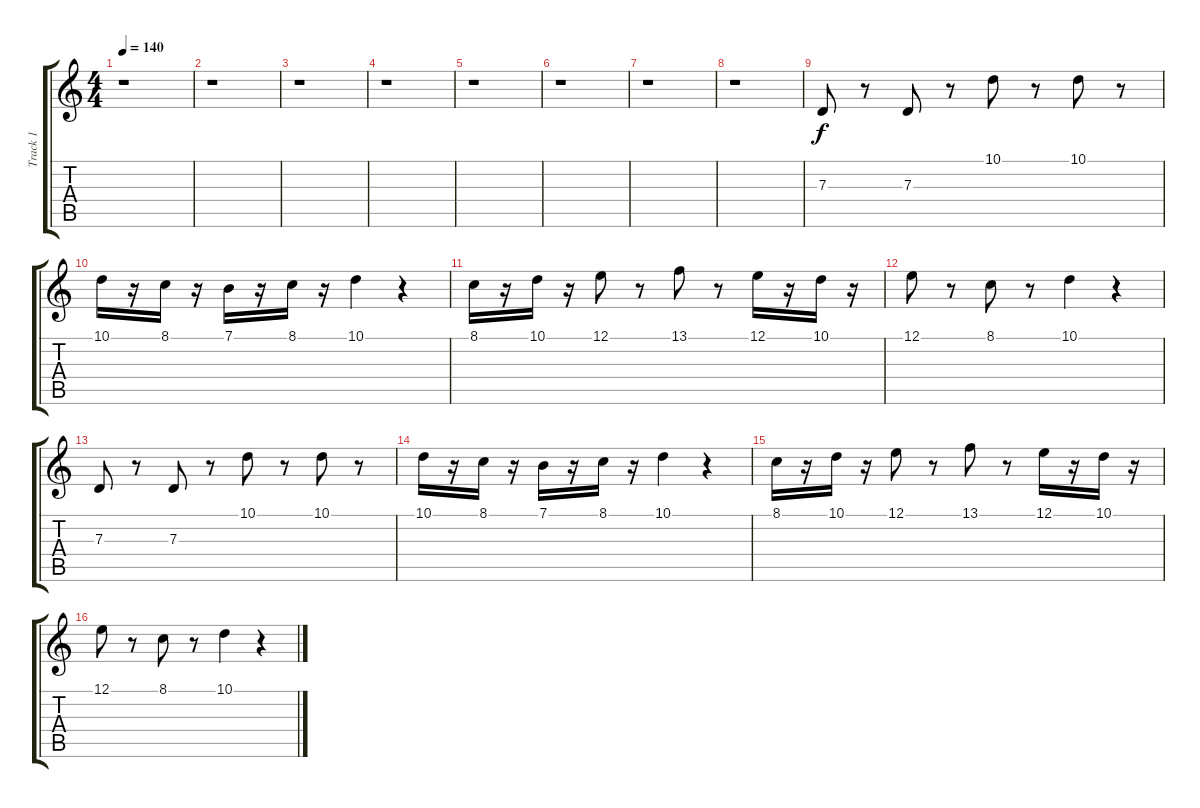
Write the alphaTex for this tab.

\track ("Track 1" "Track 1") {instrument lead2sawtooth}
\staff {score tabs}
\tuning (E4 B3 G3 D3 A2 E2) {hide}
\ts (4 4)
\tempo 140
\clef g2
\ks c
r.1{dy f} |
r.1 |
r.1 |
r.1 |
r.1 |
r.1 |
r.1 |
r.1 |
7.3.8 r.8 7.3.8 r.8 10.1.8 r.8 10.1.8 r.8 |
10.1.16 r.16 8.1.16 r.16 7.1.16 r.16 8.1.16 r.16 10.1.4 r.4 |
8.1.16 r.16 10.1.16 r.16 12.1.8 r.8 13.1.8 r.8 12.1.16 r.16 10.1.16 r.16 |
12.1.8 r.8 8.1.8 r.8 10.1.4 r.4 |
7.3.8 r.8 7.3.8 r.8 10.1.8 r.8 10.1.8 r.8 |
10.1.16 r.16 8.1.16 r.16 7.1.16 r.16 8.1.16 r.16 10.1.4 r.4 |
8.1.16 r.16 10.1.16 r.16 12.1.8 r.8 13.1.8 r.8 12.1.16 r.16 10.1.16 r.16 |
12.1.8 r.8 8.1.8 r.8 10.1.4 r.4
